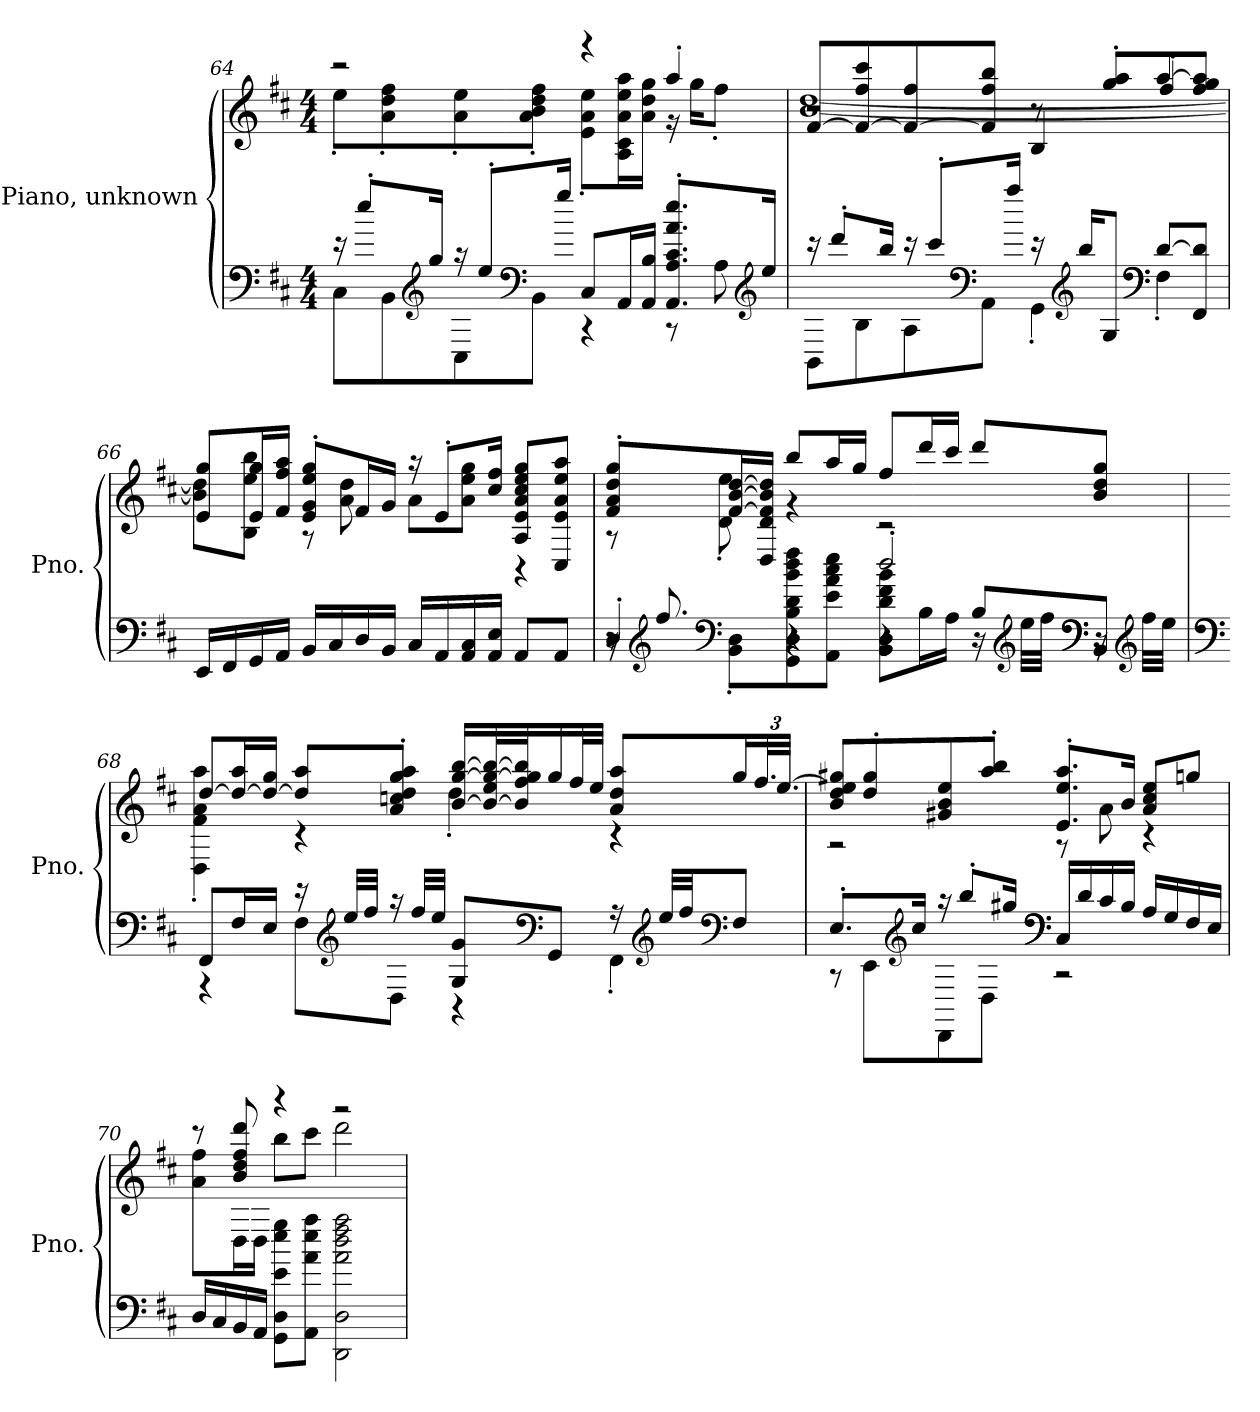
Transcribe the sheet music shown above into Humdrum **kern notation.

**kern	**kern
*part1	*part1
*staff2	*staff1
*I"Piano, unknown	*
*I'Pno.	*
*clefF4	*clefG2
*k[f#c#]	*k[f#c#]
*M4/4	*M4/4
=64	=64
*^	*^
16r	8C#\L	2r	8ee'\L
8ee'/L	.	.	.
.	8BB\	.	8a\' 8dd\' 8ff#\'
*clefG2	*	*	*
16gg/Jk	.	.	.
16r	8C#\	.	8a\' 8ee\'
8ee'/L	.	.	.
*clefF4	*	*	*
.	8BB\J	.	8a\' 8b\' 8dd\' 8ff#\'J
16gg/Jk	.	.	.
8C#/L	4r	4r	8e\' 8a\' 8ee\'L
16AA/L	.	.	16A\ 16c#\ 16a\ 16ee\ 16aa\L
16AA/ 16B/JJ	.	.	16a\ 16dd\ 16gg\JJ
8.AA/' 8.A/' 8.c#/' 8.a/' 8.ee/'L	8r	4aa'/	16r
.	.	.	16gg\KL
.	8A\	.	8ff#'\J
*clefG2	*	*	*
16ee/Jk	.	.	.
!!LO:PB:g=z
=65	=65	=65	=65
*	*	*	*^
16r	8BB\L	[8f#/L	[1b [1dd	2r
8ddd'/L	.	.	.	.
.	8B\	8f#/_ 8ff#/ 8ccc#/	.	.
16bb/Jk	.	.	.	.
16r	8A\	8f#/_ 8ff#/	.	.
8ccc#'/L	.	.	.	.
*clefF4	*	*	*	*
.	8AA\J	8f#/] 8ff#/ 8bb/J	.	.
16aa/Jk	.	.	.	.
16r	4GG'\	8r	.	4B/
*clefG2	*	*	*	*
16bb/KL	.	.	.	.
8G/J	.	8gg/' 8aa/'L	.	.
*clefF4	*	*	*	*
[8d/L	4F#'\	[8aa/	.	4ff#'/
8FF#/ 8d/]J	.	8ff#/ 8gg/ 8aa/]J	.	.
*v	*v	*	*	*
*	*	*v	*v
=66	=66	=66
16EE/LL	8e/ 8gg/L	8b\] 8dd\]L
16FF#/	.	.
16GG/	16e/ 16gg/L	8B\ 8ee\ 8bb\J
16AA/JJ	16f#/ 16ff#/ 16aa/JJ	.
16BB/LL	8e/' 8g/' 8ee/' 8gg/'L	8r
16C#/	.	.
16D/	16f#/L	8a\ 8dd\
16BB/JJ	16g/JJ	.
16C#/LL	16r	8a\L
16AA/	8e'/L	.
16AA/ 16C#/	.	8a\ 8ee\ 8gg\J
16AA/ 16E/JJ	16cc#/ 16ff#/Jk	.
8AA/L	8A/ 8e/ 8a/ 8cc#/ 8ee/ 8gg/L	4r
8AA/J	8C#/ 8e/ 8a/ 8ee/ 8aa/J	.
!!LO:LB:g=z	!!
=67	=67	=67
*^	*	*
*	*^	*	*
16r	8r	4D'/	8f#/' 8a/' 8dd/' 8gg/'L	8r
*clefG2	*	*	*	*
8.ff#/	.	.	.	.
*clefF4	*	*	*	*
.	8BB\' 8D\'L	.	[16f#/ [16b/ [16dd/L	8d\' 8ee\'
.	.	.	16D/ 16d/ 16f#/] 16b/] 16dd/]JJ	.
4r	8GG\ 8D\ 8B\ 8d\ 8b\ 8dd\ 8ff#\	4r	8bb/L	4r
.	8AA\ 8e\ 8a\ 8cc#\ 8ee\J	.	16aa/L	.
.	.	.	16gg/JJ	.
2dd'/	8BB\ 8D\ 8d\ 8f#\ 8b\L	4r	8ff#/L	2r
.	16B\L	.	16ddd/L	.
.	16A\JJ	.	16ccc#/JJ	.
.	16r	8B/L	8ddd/L	.
*clefG2	*	*	*	*
.	32ee\LLL	.	.	.
.	32ff#\JJJ	.	.	.
*clefF4	*	*	*	*
.	16r	8BB/J	8b/ 8dd/ 8gg/J	.
*clefG2	*	*	*	*
.	32ff#\LLL	.	.	.
.	32ee\JJJ	.	.	.
*v	*v	*v	*	*
!!LO:LB:g=z	!!
=68	=68	=68
*clefF4	*	*
*^	*	*
8FF#/L	4r	[8dd/L	4D\' 4f#\' 4a\' 4aa\'
16F#/L	.	16dd/_ 16aa/L	.
16E/JJ	.	16dd/_ 16gg/JJ	.
16r	8F#\L	8dd/] 8aa/L	4r
*clefG2	*	*	*
32ee/LLL	.	.	.
32ff#/JJJ	.	.	.
16r	8D\J	8a/' 8ccn/' 8dd/' 8gg/' 8aa/'J	.
32ff#/LLL	.	.	.
32ee/JJJ	.	.	.
8G/ 8g/L	4r	[16b/ [16gg/ [16bb/LL	4dd'\
.	.	32b/_ 32ee/ 32gg/_ 32bb/_L	.
.	.	32b/] 32ff#/ 32gg/] 32bb/]J	.
*clefF4	*	*	*
8GG/J	.	16gg/	.
.	.	32ff#/L	.
.	.	32ee/JJJ	.
16r	4FF#'\	8a/ 8dd/ 8aa/L	4r
*clefG2	*	*	*
32ee/LLL	.	.	.
32ff#/JJ	.	.	.
*clefF4	*	*	*
8F#/J	.	16gg/L	.
*	*	*Xbrackettup	*
.	.	48.ff#/L	.
.	.	[48.ee/JJJ	.
!!LO:LB:g=z	!!
=69	=69	=69	=69
8.E'/L	8r	8b/ 8dd/ 8ee/] 8gg#X/L	2r
.	8EE\L	8dd/' 8gg#/'	.
*clefG2	*	*	*
16cc#/Jk	.	.	.
16r	8DD\	8g#X/ 8b/ 8ee/	.
8bb'/L	.	.	.
.	8D\J	8aa/' 8bb/'J	.
16gg#X/Jk	.	.	.
*clefF4	*	*	*
16C#/LL	2r	8.e/' 8.ee/' 8.aa/'L	8r
16d/	.	.	.
16c#/	.	.	8a\
16B/JJ	.	16b/Jk	.
16A/LL	.	8a/ 8cc#/ 8ee/L	4r
16G/	.	.	.
16F#/	.	8ggn/J	.
16E/JJ	.	.	.
*v	*v	*	*
=70	=70	=70
16D/LL	8r	8a\ 8ff#\L
16C#/	.	.
16BB/	8b/ 8dd/ 8ff#/ 8ddd/	16D\L
16AA/JJ	.	16D\JJ
8GG\ 8D\ 8e\ 8ee\ 8gg\L	4r	8bb\L
8AA\ 8a\ 8ee\ 8aa\J	.	8ccc#\J
2DD\ 2D\ 2a\ 2dd\ 2ff#\ 2aa\	2r	2ddd\
*	*v	*v
=	=
*-	*-
